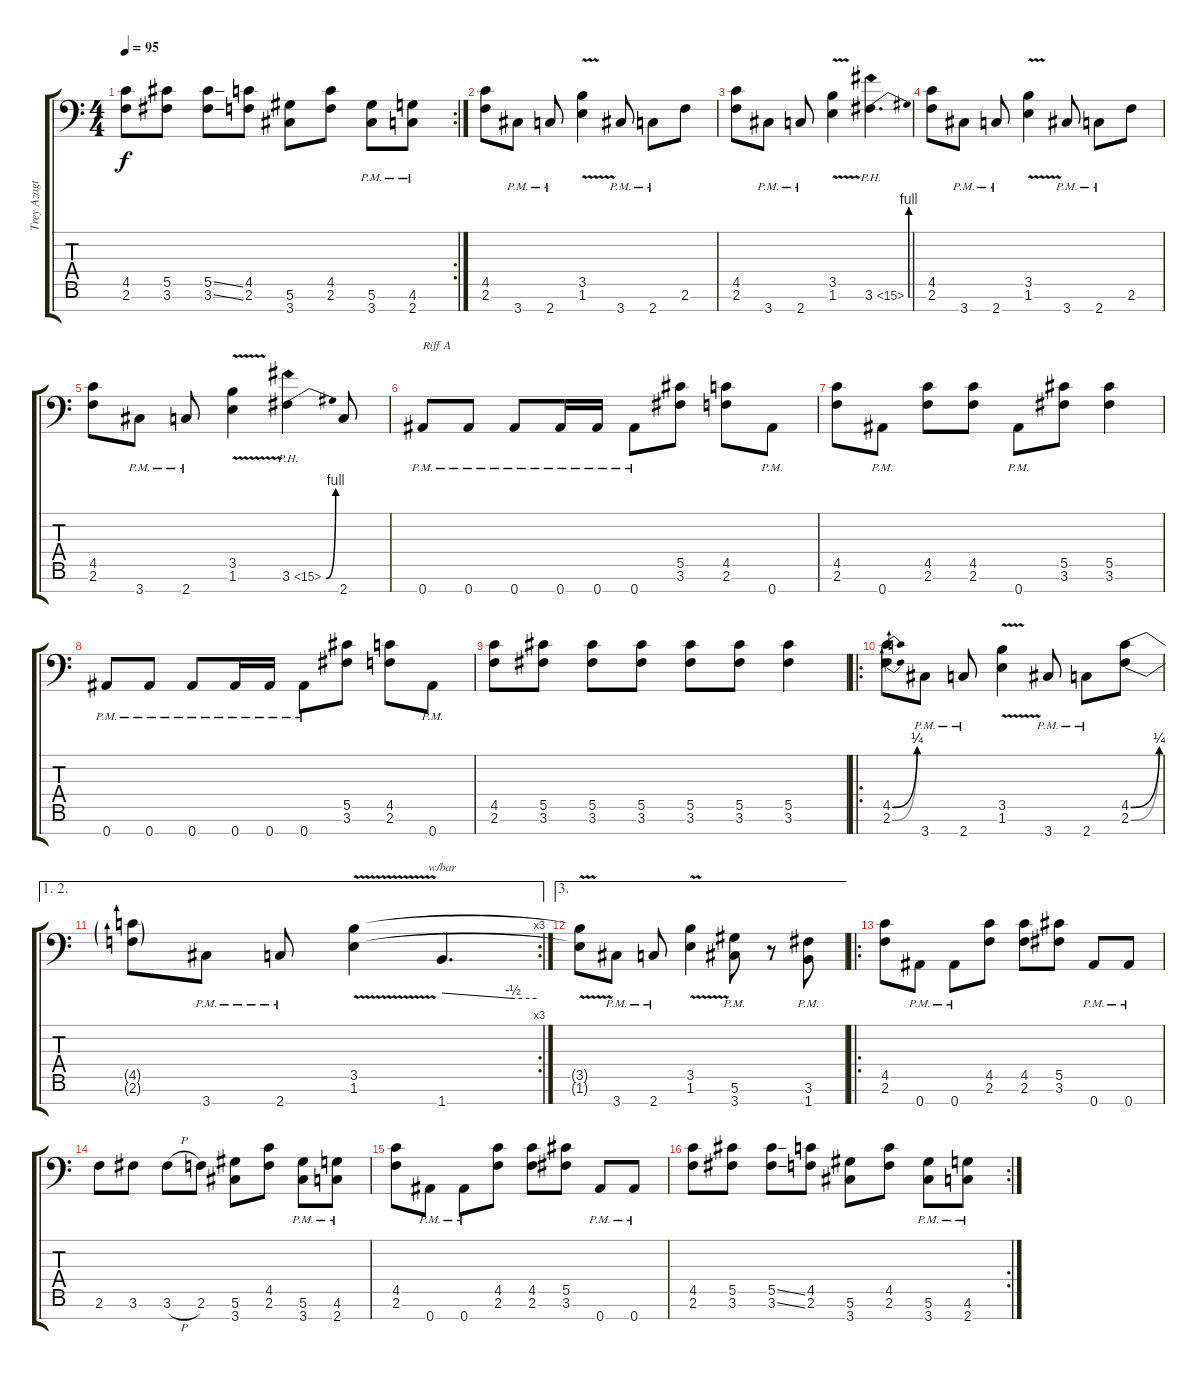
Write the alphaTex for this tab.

\track ("Trey Azagthoth" "Trey Azagt") {instrument distortionguitar}
\staff {score tabs}
\tuning (Eb4 Bb3 Gb3 Db3 Ab2 Eb2 Bb1) {hide}
\rc 2
\ts (4 4)
\tempo 95
\clef f4
\ks c
(4.5 2.6).8{dy f} (5.5 3.6).8 (5.5{ss} 3.6{ss}).8 (4.5 2.6).8 (5.6 3.7).8 (4.5 2.6).8 (5.6{pm} 3.7{pm}).8 (4.6{pm} 2.7{pm}).8 |
(4.5 2.6).8 3.7{pm}.8 2.7{pm}.8 (3.5{v} 1.6{v}).4 3.7{pm}.8 2.7{pm}.8 2.6.8 |
(4.5 2.6).8 3.7{pm}.8 2.7{pm}.8 (3.5{v} 1.6{v}).4 3.6{be (bend 0 0 60 4) ph 12}.4{d} |
(4.5 2.6).8 3.7{pm}.8 2.7{pm}.8 (3.5{v} 1.6{v}).4 3.7{pm}.8 2.7{pm}.8 2.6.8 |
(4.5 2.6).8 3.7{pm}.8 2.7{pm}.8 (3.5{v} 1.6{v}).4 3.6{be (bend 0 0 60 4) ph 12}.4 2.7.8 |
0.7{pm}.8{txt "Riff A"} 0.7{pm}.8 0.7{pm}.8 0.7{pm}.16 0.7{pm}.16 0.7{pm}.8 (5.5 3.6).8 (4.5 2.6).8 0.7{pm}.8 |
(4.5 2.6).8 0.7{pm}.8 (4.5 2.6).8 (4.5 2.6).8 0.7{pm}.8 (5.5 3.6).8 (5.5 3.6).4 |
0.7{pm}.8 0.7{pm}.8 0.7{pm}.8 0.7{pm}.16 0.7{pm}.16 0.7{pm}.8 (5.5 3.6).8 (4.5 2.6).8 0.7{pm}.8 |
(4.5 2.6).8 (5.5 3.6).8 (5.5 3.6).8 (5.5 3.6).8 (5.5 3.6).8 (5.5 3.6).8 (5.5 3.6).4 |
\ro
(4.5{be (bend 0 0 60 1)} 2.6{be (bend 0 0 60 1)}).8 3.7{pm}.8 2.7{pm}.8 (3.5{v} 1.6{v}).4 3.7{pm}.8 2.7{pm}.8 (4.5{be (bend 0 0 60 1)} 2.6{be (bend 0 0 60 1)}).8 |
\ae (1 2)
\rc 3
(4.5{t} 2.6{t}).8 3.7{pm}.8 2.7{pm}.8 (3.5{v} 1.6{v}).4 1.7.4{d tbe (custom default 0 0 45 -2 60 -2)} |
\ae 3
(3.5{t} 1.6{t}).8 3.7{pm}.8 2.7{pm}.8 (3.5{v} 1.6{v}).4 (5.6{pm} 3.7{pm}).8 r.8 (3.6{pm} 1.7{pm}).8 |
\ro
(4.5 2.6).8 0.7{pm}.8 0.7{pm}.8 (4.5 2.6).8 (4.5 2.6).8 (5.5 3.6).8 0.7{pm}.8 0.7{pm}.8 |
2.6.8 3.6.8 3.6{h}.8 2.6.8 (5.6 3.7).8 (4.5 2.6).8 (5.6{pm} 3.7{pm}).8 (4.6{pm} 2.7{pm}).8 |
(4.5 2.6).8 0.7{pm}.8 0.7{pm}.8 (4.5 2.6).8 (4.5 2.6).8 (5.5 3.6).8 0.7{pm}.8 0.7{pm}.8 |
\rc 2
(4.5 2.6).8 (5.5 3.6).8 (5.5{ss} 3.6{ss}).8 (4.5 2.6).8 (5.6 3.7).8 (4.5 2.6).8 (5.6{pm} 3.7{pm}).8 (4.6{pm} 2.7{pm}).8
